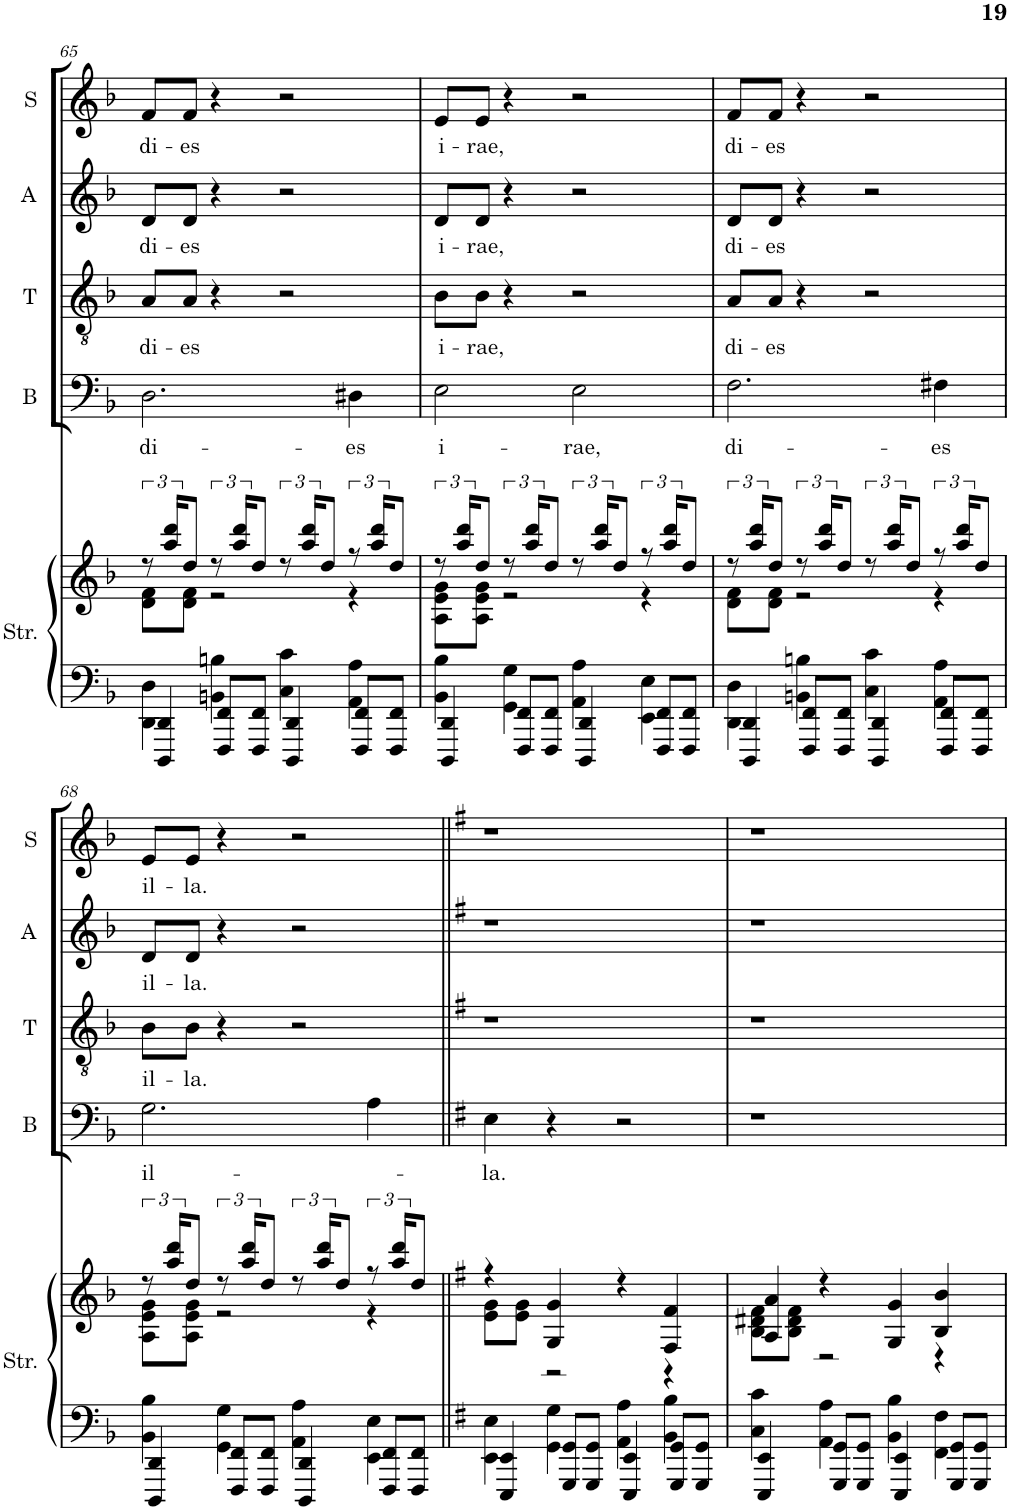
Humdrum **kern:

**kern	**kern	**kern	**text	**kern	**text	**kern	**text	**kern	**text
*part5	*part5	*part4	*part4	*part3	*part3	*part2	*part2	*part1	*part1
*staff6	*staff5	*staff4	*staff4	*staff3	*staff3	*staff2	*staff2	*staff1	*staff1
*I"Strings	*	*I"Bass	*	*I"Tenor	*	*I"Alto	*	*I"Soprano	*
*I'Str.	*	*I'B	*	*I'T	*	*I'A	*	*I'S	*
!!LO:PB:g=z
*clefF4	*clefG2	*clefF4	*	*clefGv2	*	*clefG2	*	*clefG2	*
*k[b-]	*k[b-]	*k[b-]	*	*k[b-]	*	*k[b-]	*	*k[b-]	*
*F:	*F:	*F:	*	*F:	*	*F:	*	*F:	*
*M4/4	*M4/4	*M4/4	*	*M4/4	*	*M4/4	*	*M4/4	*
=65	=65	=65	=65	=65	=65	=65	=65	=65	=65
*^	*^	*	*	*	*	*	*	*	*
!	!	!	!	!	!LO:LY:b	!	!LO:LY:b	!	!LO:LY:b	!	!LO:LY:b
4DDD/ 4DD/	4DD\ 4D\	12r	8d\ 8f\L	2.D\	di-	8A/L	di-	8d/L	di-	8f/L	di-
.	.	24aa/ 24ddd/KL	.	.	.	.	.	.	.	.	.
!	!	!	!	!	!	!	!LO:LY:b	!	!LO:LY:b	!	!LO:LY:b
.	.	8dd/J	8d\ 8f\J	.	.	8A/J	-es	8d/J	-es	8f/J	-es
8FFF/ 8FF/L	4BBn\ 4Bn\	12r	2r	.	.	4r	.	4r	.	4r	.
.	.	24aa/ 24ddd/KL	.	.	.	.	.	.	.	.	.
8FFF/ 8FF/J	.	8dd/J	.	.	.	.	.	.	.	.	.
4DDD/ 4DD/	4C\ 4c\	12r	.	.	.	2r	.	2r	.	2r	.
.	.	24aa/ 24ddd/KL	.	.	.	.	.	.	.	.	.
.	.	8dd/J	.	.	.	.	.	.	.	.	.
!	!	!	!	!	!LO:LY:b	!	!	!	!	!	!
8FFF/ 8FF/L	4AA\ 4A\	12r	4r	4D#X\	-es	.	.	.	.	.	.
.	.	24aa/ 24ddd/KL	.	.	.	.	.	.	.	.	.
8FFF/ 8FF/J	.	8dd/J	.	.	.	.	.	.	.	.	.
=66	=66	=66	=66	=66	=66	=66	=66	=66	=66	=66	=66
!	!	!	!	!	!LO:LY:b	!	!LO:LY:b	!	!LO:LY:b	!	!LO:LY:b
4DDD/ 4DD/	4BB-\ 4B-\	12r	8A\ 8e\ 8g\L	2E\	i-	8B-\L	i-	8d/L	i-	8e/L	i-
.	.	24aa/ 24ddd/KL	.	.	.	.	.	.	.	.	.
!	!	!	!	!	!	!	!LO:LY:b	!	!LO:LY:b	!	!LO:LY:b
.	.	8dd/J	8A\ 8e\ 8g\J	.	.	8B-\J	-rae,	8d/J	-rae,	8e/J	-rae,
8FFF/ 8FF/L	4GG\ 4G\	12r	2r	.	.	4r	.	4r	.	4r	.
.	.	24aa/ 24ddd/KL	.	.	.	.	.	.	.	.	.
8FFF/ 8FF/J	.	8dd/J	.	.	.	.	.	.	.	.	.
!	!	!	!	!	!LO:LY:b	!	!	!	!	!	!
4DDD/ 4DD/	4AA\ 4A\	12r	.	2E\	-rae,	2r	.	2r	.	2r	.
.	.	24aa/ 24ddd/KL	.	.	.	.	.	.	.	.	.
.	.	8dd/J	.	.	.	.	.	.	.	.	.
8FFF/ 8FF/L	4EE\ 4E\	12r	4r	.	.	.	.	.	.	.	.
.	.	24aa/ 24ddd/KL	.	.	.	.	.	.	.	.	.
8FFF/ 8FF/J	.	8dd/J	.	.	.	.	.	.	.	.	.
=67	=67	=67	=67	=67	=67	=67	=67	=67	=67	=67	=67
!	!	!	!	!	!LO:LY:b	!	!LO:LY:b	!	!LO:LY:b	!	!LO:LY:b
4DDD/ 4DD/	4DD\ 4D\	12r	8d\ 8f\L	2.F\	di-	8A/L	di-	8d/L	di-	8f/L	di-
.	.	24aa/ 24ddd/KL	.	.	.	.	.	.	.	.	.
!	!	!	!	!	!	!	!LO:LY:b	!	!LO:LY:b	!	!LO:LY:b
.	.	8dd/J	8d\ 8f\J	.	.	8A/J	-es	8d/J	-es	8f/J	-es
8FFF/ 8FF/L	4BBn\ 4Bn\	12r	2r	.	.	4r	.	4r	.	4r	.
.	.	24aa/ 24ddd/KL	.	.	.	.	.	.	.	.	.
8FFF/ 8FF/J	.	8dd/J	.	.	.	.	.	.	.	.	.
4DDD/ 4DD/	4C\ 4c\	12r	.	.	.	2r	.	2r	.	2r	.
.	.	24aa/ 24ddd/KL	.	.	.	.	.	.	.	.	.
.	.	8dd/J	.	.	.	.	.	.	.	.	.
!	!	!	!	!	!LO:LY:b	!	!	!	!	!	!
8FFF/ 8FF/L	4AA\ 4A\	12r	4r	4F#X\	-es	.	.	.	.	.	.
.	.	24aa/ 24ddd/KL	.	.	.	.	.	.	.	.	.
8FFF/ 8FF/J	.	8dd/J	.	.	.	.	.	.	.	.	.
!!LO:LB:g=z
=68	=68	=68	=68	=68	=68	=68	=68	=68	=68	=68	=68
!	!	!	!	!	!LO:LY:b	!	!LO:LY:b	!	!LO:LY:b	!	!LO:LY:b
4DDD/ 4DD/	4BB-\ 4B-\	12r	8A\ 8e\ 8g\L	2.G\	il-	8B-\L	il-	8d/L	il-	8e/L	il-
.	.	24aa/ 24ddd/KL	.	.	.	.	.	.	.	.	.
!	!	!	!	!	!	!	!LO:LY:b	!	!LO:LY:b	!	!LO:LY:b
.	.	8dd/J	8A\ 8e\ 8g\J	.	.	8B-\J	-la.	8d/J	-la.	8e/J	-la.
8FFF/ 8FF/L	4GG\ 4G\	12r	2r	.	.	4r	.	4r	.	4r	.
.	.	24aa/ 24ddd/KL	.	.	.	.	.	.	.	.	.
8FFF/ 8FF/J	.	8dd/J	.	.	.	.	.	.	.	.	.
4DDD/ 4DD/	4AA\ 4A\	12r	.	.	.	2r	.	2r	.	2r	.
.	.	24aa/ 24ddd/KL	.	.	.	.	.	.	.	.	.
.	.	8dd/J	.	.	.	.	.	.	.	.	.
8FFF/ 8FF/L	4EE\ 4E\	12r	4r	4A\	.	.	.	.	.	.	.
.	.	24aa/ 24ddd/KL	.	.	.	.	.	.	.	.	.
8FFF/ 8FF/J	.	8dd/J	.	.	.	.	.	.	.	.	.
=69||	=69||	=69||	=69||	=69||	=69||	=69||	=69||	=69||	=69||	=69||	=69||
*k[f#]	*	*k[f#]	*	*k[f#]	*	*k[f#]	*	*k[f#]	*	*k[f#]	*
*G:	*	*G:	*	*G:	*	*G:	*	*G:	*	*G:	*
!	!	!	!	!	!LO:LY:b	!	!	!	!	!	!
4EEE/ 4EE/	4EE\ 4E\	4r	8e\ 8g\L	4E\	-la.	1r	.	1r	.	1r	.
.	.	.	8e\ 8g\J	.	.	.	.	.	.	.	.
8GGG/ 8GG/L	4GG\ 4G\	4G/ 4g/	2r	4r	.	.	.	.	.	.	.
8GGG/ 8GG/J	.	.	.	.	.	.	.	.	.	.	.
4EEE/ 4EE/	4AA\ 4A\	4r	.	2r	.	.	.	.	.	.	.
8GGG/ 8GG/L	4BB\ 4B\	4F#/ 4f#/	4r	.	.	.	.	.	.	.	.
8GGG/ 8GG/J	.	.	.	.	.	.	.	.	.	.	.
=70	=70	=70	=70	=70	=70	=70	=70	=70	=70	=70	=70
4EEE/ 4EE/	4C\ 4c\	4A/ 4a/	8B\ 8d#X\ 8f#\L	1r	.	1r	.	1r	.	1r	.
.	.	.	8B\ 8d#\ 8f#\J	.	.	.	.	.	.	.	.
8GGG/ 8GG/L	4AA\ 4A\	4r	2r	.	.	.	.	.	.	.	.
8GGG/ 8GG/J	.	.	.	.	.	.	.	.	.	.	.
4EEE/ 4EE/	4BB\ 4B\	4G/ 4g/	.	.	.	.	.	.	.	.	.
8GGG/ 8GG/L	4FF#\ 4F#\	4B/ 4b/	4r	.	.	.	.	.	.	.	.
8GGG/ 8GG/J	.	.	.	.	.	.	.	.	.	.	.
*v	*v	*	*	*	*	*	*	*	*	*	*
*	*v	*v	*	*	*	*	*	*	*	*
=	=	=	=	=	=	=	=	=	=
*-	*-	*-	*-	*-	*-	*-	*-	*-	*-
